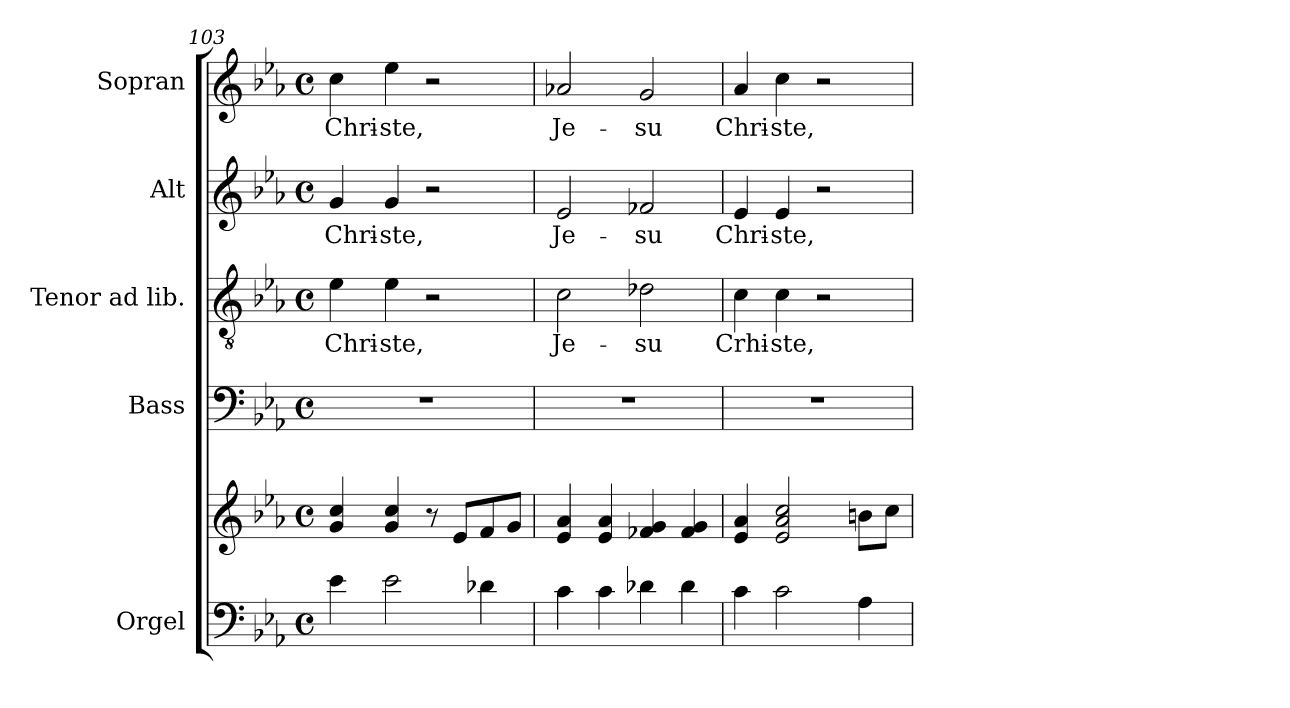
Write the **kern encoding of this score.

**kern	**kern	**kern	**kern	**text	**kern	**text	**kern	**text
*part5	*part5	*part4	*part3	*part3	*part2	*part2	*part1	*part1
*staff6	*staff5	*staff4	*staff3	*staff3	*staff2	*staff2	*staff1	*staff1
*I"Orgel	*	*I"Bass	*I"Tenor ad lib.	*	*I"Alt	*	*I"Sopran	*
*	*	*I'B.	*I'T.	*	*I'A.	*	*I'S.	*
*clefF4	*clefG2	*clefF4	*clefGv2	*	*clefG2	*	*clefG2	*
*k[b-e-a-]	*k[b-e-a-]	*k[b-e-a-]	*k[b-e-a-]	*	*k[b-e-a-]	*	*k[b-e-a-]	*
*E-:	*E-:	*E-:	*E-:	*	*E-:	*	*E-:	*
*M4/4	*M4/4	*M4/4	*M4/4	*	*M4/4	*	*M4/4	*
*met(c)	*met(c)	*met(c)	*met(c)	*	*met(c)	*	*met(c)	*
=103	=103	=103	=103	=103	=103	=103	=103	=103
!	!	!	!	!LO:LY:b	!	!LO:LY:b	!	!LO:LY:b
4e-\	4g/ 4cc/	1r	4e-\	Chri-	4g/	Chri-	4cc\	Chri-
!	!	!	!	!LO:LY:b	!	!LO:LY:b	!	!LO:LY:b
2e-\	4g/ 4cc/	.	4e-\	-ste,	4g/	-ste,	4ee-\	-ste,
.	8r	.	2r	.	2r	.	2r	.
.	8e-/L	.	.	.	.	.	.	.
4d-X\	8f/	.	.	.	.	.	.	.
.	8g/J	.	.	.	.	.	.	.
=104	=104	=104	=104	=104	=104	=104	=104	=104
!	!	!	!	!LO:LY:b	!	!LO:LY:b	!	!LO:LY:b
4c\	4e-/ 4a-/	1r	2c\	Je-	2e-/	Je-	2a-X/	Je-
4c\	4e-/ 4a-/	.	.	.	.	.	.	.
!	!	!	!	!LO:LY:b	!	!LO:LY:b	!	!LO:LY:b
4d-X\	4f-X/ 4g/	.	2d-X\	-su	2f-X/	-su	2g/	-su
4d-\	4f-/ 4g/	.	.	.	.	.	.	.
=105	=105	=105	=105	=105	=105	=105	=105	=105
!	!	!	!	!LO:LY:b	!	!LO:LY:b	!	!LO:LY:b
4c\	4e-/ 4a-/	1r	4c\	Crhi-	4e-/	Chri-	4a-/	Chri-
!	!	!	!	!LO:LY:b	!	!LO:LY:b	!	!LO:LY:b
2c\	2e-/ 2a-/ 2cc/	.	4c\	-ste,	4e-/	-ste,	4cc\	-ste,
.	.	.	2r	.	2r	.	2r	.
4A-\	8bn\L	.	.	.	.	.	.	.
.	8cc\J	.	.	.	.	.	.	.
=	=	=	=	=	=	=	=	=
*-	*-	*-	*-	*-	*-	*-	*-	*-
